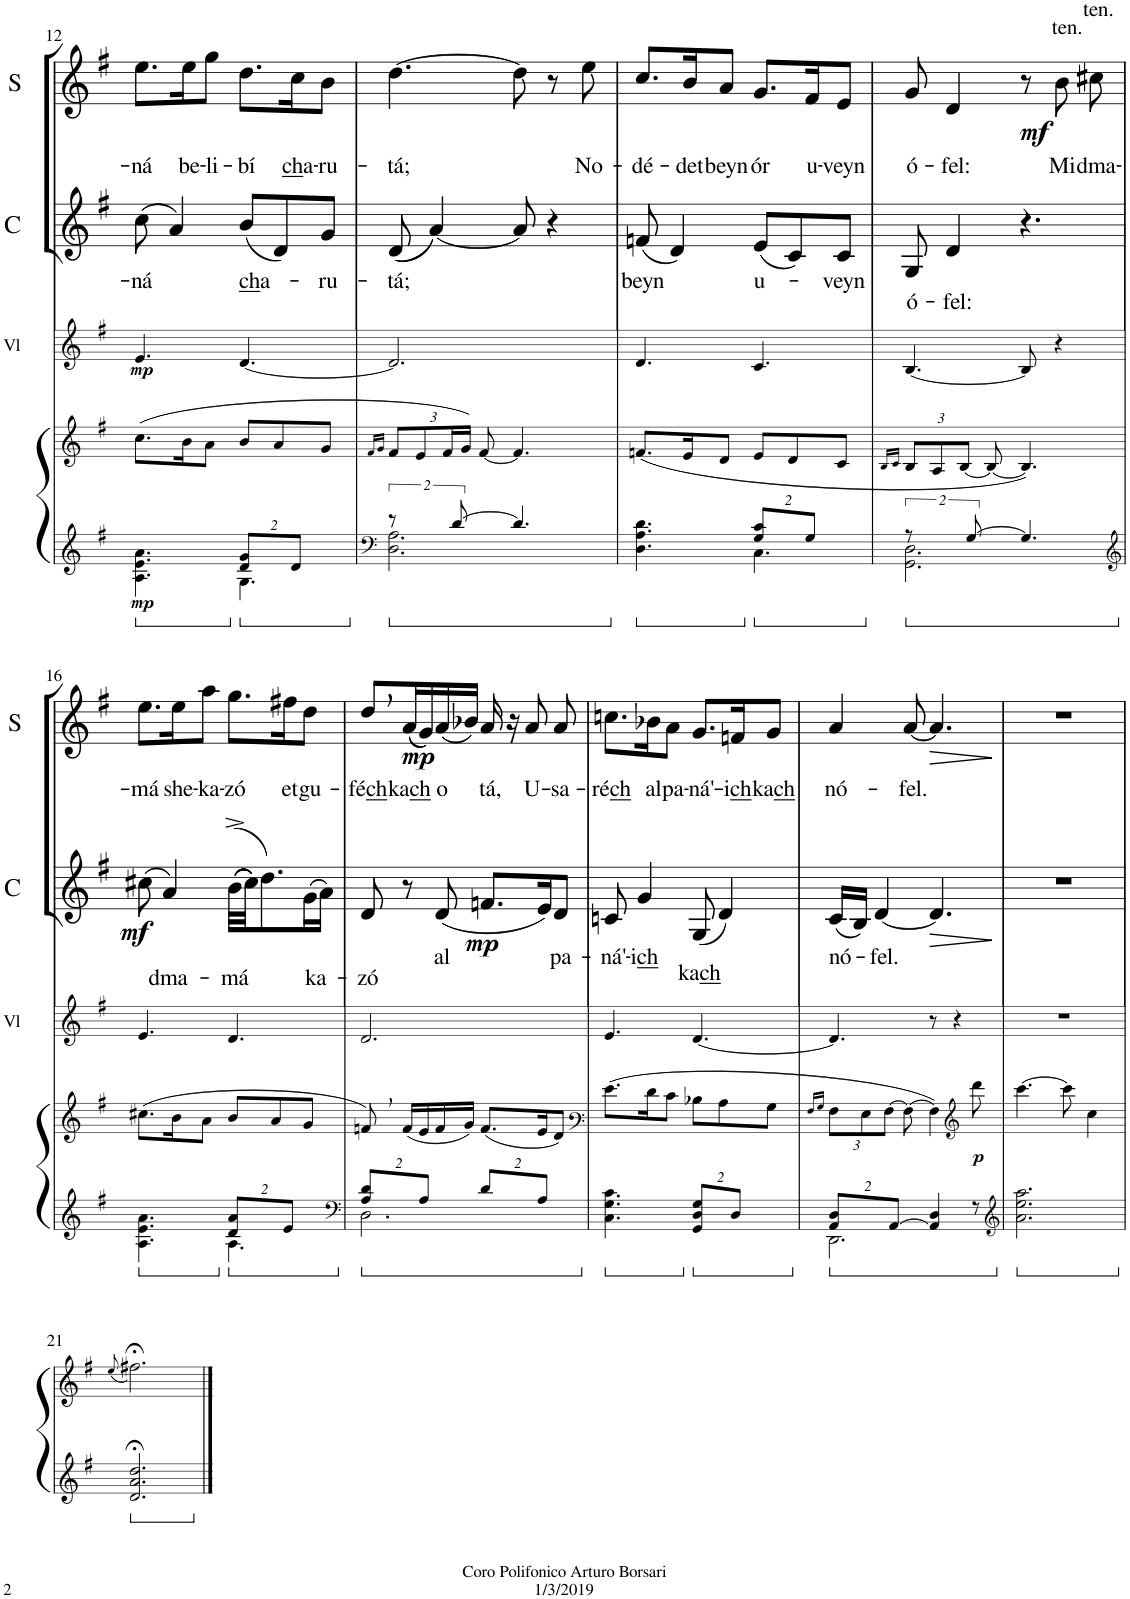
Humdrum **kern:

**kern	**dynam	**kern	**dynam	**kern	**dynam	**kern	**text	**dynam	**kern	**text	**dynam
*part5	*part5	*part4	*part4	*part3	*part3	*part2	*part2	*part2	*part1	*part1	*part1
*staff5	*staff5	*staff4	*staff4	*staff3	*staff3	*staff2	*staff2	*staff2	*staff1	*staff1	*staff1
*I"Piano	*	*I"Pianoforte	*	*I"Violino	*	*I"Contralti	*	*	*I"Soprani	*	*
*I'Pno	*	*I'Pno	*	*I'Vl	*	*I'C	*	*	*I'S	*	*
!!LO:PB:g=z
*clefG2	*	*clefG2	*	*clefG2	*	*clefG2	*	*	*clefG2	*	*
*	*	*	*	*	*	*	*	*	*Trd1c2	*	*
*k[f#]	*	*k[f#]	*	*k[f#]	*	*k[f#]	*	*	*k[f#]	*	*
*M6/8	*	*M6/8	*	*M6/8	*	*M6/8	*	*	*M6/8	*	*
*ped	*	*	*	*	*	*	*	*	*	*	*
=12	=12	=12	=12	=12	=12	=12	=12	=12	=12	=12	=12
*^	*	*	*	*	*	*	*	*	*	*	*
!	!	!LO:DY:b	!	!	!	!LO:DY:b	!	!LO:LY:b	!	!	!LO:LY:b	!
4.A\ 4.e\ 4.a\	4.ryy	mp	(8.cc\L	.	4.e/	mp	(8cc\	-ná	.	8.ee\L	-ná	.
.	.	.	.	.	.	.	4a/)	.	.	.	.	.
!	!	!	!	!	!	!	!	!	!	!	!LO:LY:b	!
.	.	.	16b\K	.	.	.	.	.	.	16ee\K	be-	.
!	!	!	!	!	!	!	!	!	!	!	!LO:LY:b	!
.	.	.	8a\J	.	.	.	.	.	.	8gg\J	-li-	.
*Xped	*	*	*	*	*	*	*	*	*	*	*	*
*ped	*	*	*	*	*	*	*	*	*	*	*	*
*Xbrackettup	*	*	*	*	*	*	*	*	*	*	*	*
!	!	!	!	!	!	!	!	!LO:LY:b	!	!	!LO:LY:b	!
16%3d/ 16%3g/L	4.G\	.	8b/L	.	[4.d/	.	(8b/L	-ch a	.	8.dd\L	-bí	.
.	.	.	8a/	.	.	.	8d/)	.	.	.	.	.
!	!	!	!	!	!	!	!	!	!	!	!LO:LY:b	!
16%3d/J	.	.	.	.	.	.	.	.	.	16cc\K	ch a	.
!	!	!	!	!	!	!	!	!LO:LY:b	!	!	!LO:LY:b	!
.	.	.	8g/J	.	.	.	8g/J	-ru-	.	8b\J	-ru-	.
=13	=13	=13	=13	=13	=13	=13	=13	=13	=13	=13	=13	=13
*clefF4	*	*	*	*	*	*	*	*	*	*	*	*
.	.	.	16qf#/LL	.	.	.	.	.	.	.	.	.
.	.	.	16qg/JJ	.	.	.	.	.	.	.	.	.
*Xped	*	*	*	*	*	*	*	*	*	*	*	*
*ped	*	*	*	*	*	*	*	*	*	*	*	*
*brackettup	*	*	*Xbrackettup	*	*	*	*	*	*	*	*	*
!	!	!	!	!	!	!	!	!LO:LY:b	!	!	!LO:LY:b	!
16%3r	2.D\ 2.A\	.	12f#/L	.	2.d/]	.	((8d/	-tá;	.	[4.dd\	-tá;	.
.	.	.	12e/	.	.	.	.	.	.	.	.	.
.	.	.	.	.	.	.	[4a/))	.	.	.	.	.
.	.	.	24f#/L	.	.	.	.	.	.	.	.	.
[16%3d/	.	.	.	.	.	.	.	.	.	.	.	.
.	.	.	24g/JJ)	.	.	.	.	.	.	.	.	.
.	.	.	[8f#/	.	.	.	.	.	.	.	.	.
4.d/]	.	.	4.f#/]	.	.	.	8a/]	.	.	8dd\]	.	.
.	.	.	.	.	.	.	4r	.	.	8r	.	.
!	!	!	!	!	!	!	!	!	!	!	!LO:LY:b	!
.	.	.	.	.	.	.	.	.	.	8ee\	No-	.
=14	=14	=14	=14	=14	=14	=14	=14	=14	=14	=14	=14	=14
*Xped	*	*	*	*	*	*	*	*	*	*	*	*
*ped	*	*	*	*	*	*	*	*	*	*	*	*
!	!	!	!	!	!	!	!	!LO:LY:b	!	!	!LO:LY:b	!
4.D\ 4.A\ 4.d\	4.ryy	.	(8.fn/L	.	4.d/	.	(8fn/	beyn	.	8.cc/L	-dé-	.
.	.	.	.	.	.	.	4d/)	.	.	.	.	.
!	!	!	!	!	!	!	!	!	!	!	!LO:LY:b	!
.	.	.	16e/K	.	.	.	.	.	.	16b/K	-det	.
!	!	!	!	!	!	!	!	!	!	!	!LO:LY:b	!
.	.	.	8d/J	.	.	.	.	.	.	8a/J	beyn	.
*Xped	*	*	*	*	*	*	*	*	*	*	*	*
*ped	*	*	*	*	*	*	*	*	*	*	*	*
*Xbrackettup	*	*	*	*	*	*	*	*	*	*	*	*
!	!	!	!	!	!	!	!	!LO:LY:b	!	!	!LO:LY:b	!
16%3G/ 16%3c/L	4.C\	.	8e/L	.	4.c/	.	(8e/L	u-	.	8.g/L	ór	.
.	.	.	8d/	.	.	.	8c/)	.	.	.	.	.
!	!	!	!	!	!	!	!	!	!	!	!LO:LY:b	!
16%3G/J	.	.	.	.	.	.	.	.	.	16f#/K	u-	.
!	!	!	!	!	!	!	!	!LO:LY:b	!	!	!LO:LY:b	!
.	.	.	8c/J	.	.	.	8c/J	-veyn	.	8e/J	-veyn	.
=15	=15	=15	=15	=15	=15	=15	=15	=15	=15	=15	=15	=15
.	.	.	16qB/LL	.	.	.	.	.	.	.	.	.
.	.	.	16qc/JJ	.	.	.	.	.	.	.	.	.
*Xped	*	*	*	*	*	*	*	*	*	*	*	*
*ped	*	*	*	*	*	*	*	*	*	*	*	*
*brackettup	*	*	*	*	*	*	*	*	*	*	*	*
!	!	!	!	!	!	!	!	!LO:LY:b	!	!	!LO:LY:b	!
16%3r	2.GG\ 2.D\	.	12B/L	.	[4.B/	.	8G/	ó-	.	8g/	ó-	.
.	.	.	12A/	.	.	.	.	.	.	.	.	.
!	!	!	!	!	!	!	!	!LO:LY:b	!	!	!LO:LY:b	!
.	.	.	.	.	.	.	4d/	-fel:	.	4d/	-fel:	.
.	.	.	[12B/J	.	.	.	.	.	.	.	.	.
[16%3G/	.	.	.	.	.	.	.	.	.	.	.	.
.	.	.	8B/_	.	.	.	.	.	.	.	.	.
!	!	!	!	!	!	!	!	!	!	!	!	!LO:DY:b
4.G/]	.	.	4.B/])	.	8B/]	.	4.r	.	.	8r	.	mf
!	!	!	!	!	!	!	!	!	!	!LO:TX:a:t=ten.	!	!
!	!	!	!	!	!	!	!	!	!	!	!LO:LY:b	!
.	.	.	.	.	4r	.	.	.	.	8b\	Mi	.
!	!	!	!	!	!	!	!	!	!	!LO:TX:a:t=ten.	!	!
!	!	!	!	!	!	!	!	!	!	!	!LO:LY:b	!
.	.	.	.	.	.	.	.	.	.	8cc#X\	dma-	.
!!LO:LB:g=z
=16	=16	=16	=16	=16	=16	=16	=16	=16	=16	=16	=16	=16
*clefG2	*	*	*	*	*	*	*	*	*	*	*	*
*Xped	*	*	*	*	*	*	*	*	*	*	*	*
*ped	*	*	*	*	*	*	*	*	*	*	*	*
!	!	!	!	!	!	!	!	!LO:LY:b	!LO:DY:b	!	!LO:LY:b	!
4.A\ 4.e\ 4.a\	4.ryy	.	(8.cc#X\L	.	4.e/	.	(8cc#X\	dma-	mf	8.ee\L	-má	.
.	.	.	.	.	.	.	4a/)	.	.	.	.	.
!	!	!	!	!	!	!	!	!	!	!	!LO:LY:b	!
.	.	.	16b\K	.	.	.	.	.	.	16ee\K	she-	.
!	!	!	!	!	!	!	!	!	!	!	!LO:LY:b	!
.	.	.	8a\J	.	.	.	.	.	.	8aa\J	-ka-	.
*Xped	*	*	*	*	*	*	*	*	*	*	*	*
*ped	*	*	*	*	*	*	*	*	*	*	*	*
*Xbrackettup	*	*	*	*	*	*	*	*	*	*	*	*
!	!	!	!	!	!	!	!	!LO:LY:b	!	!	!LO:LY:b	!
16%3d/ 16%3a/L	4.A\	.	8b/L	.	4.d/	.	((((((32b^\LLL	-má	.	8.gg\L	-zó	.
.	.	.	.	.	.	.	32cc#\JJ)))))	.	.	.	.	.
.	.	.	.	.	.	.	8.dd\)	.	.	.	.	.
.	.	.	8a/	.	.	.	.	.	.	.	.	.
!	!	!	!	!	!	!	!	!	!	!	!LO:LY:b	!
16%3e/J	.	.	.	.	.	.	.	.	.	16ff#X\K	et	.
!	!	!	!	!	!	!	!	!LO:LY:b	!	!	!LO:LY:b	!
.	.	.	8g/J	.	.	.	(16g\L	ka-	.	8dd\J	gu-	.
.	.	.	.	.	.	.	16a\JJ)	.	.	.	.	.
=17	=17	=17	=17	=17	=17	=17	=17	=17	=17	=17	=17	=17
*clefF4	*	*	*	*	*	*	*	*	*	*	*	*
*Xped	*	*	*	*	*	*	*	*	*	*	*	*
*ped	*	*	*	*	*	*	*	*	*	*	*	*
!	!	!	!	!	!	!	!	!LO:LY:b	!	!	!LO:LY:b	!
16%3A/ 16%3d/L	2.D\	.	8fn,/)	.	2.d/	.	8d/	-zó	.	8dd,/L	-fé ch	.
!	!	!	!	!	!	!	!	!	!	!	!LO:LY:b	!LO:DY:b
.	.	.	(16f/LL	.	.	.	8r	.	.	((16a/L	ka ch	mp
16%3A/J	.	.	16e/	.	.	.	.	.	.	16g/))	.	.
!	!	!	!	!	!	!	!	!LO:LY:b	!	!	!LO:LY:b	!
.	.	.	16f/	.	.	.	(8d/	al	.	(16a/	o	.
.	.	.	16g/JJ)	.	.	.	.	.	.	16b-X/JJ)	.	.
!	!	!	!	!	!	!	!	!	!LO:DY:b	!	!LO:LY:b	!
16%3d/L	.	.	(8.f/L	.	.	.	8.fn/L	.	mp	16a/	tá,	.
.	.	.	.	.	.	.	.	.	.	16r	.	.
!	!	!	!	!	!	!	!	!	!	!	!LO:LY:b	!
.	.	.	.	.	.	.	.	.	.	8a/	U-	.
16%3A/J	.	.	16e/K	.	.	.	16e/K)	.	.	.	.	.
!	!	!	!	!	!	!	!	!LO:LY:b	!	!	!LO:LY:b	!
.	.	.	8d/J)	.	.	.	8d/J	pa-	.	8a/	-sa-	.
=18	=18	=18	=18	=18	=18	=18	=18	=18	=18	=18	=18	=18
*	*	*	*clefF3	*	*	*	*	*	*	*	*	*
*Xped	*	*	*	*	*	*	*	*	*	*	*	*
*ped	*	*	*	*	*	*	*	*	*	*	*	*
!	!	!	!	!	!	!	!	!LO:LY:b	!	!	!LO:LY:b	!
4.ryy	4.C\ 4.G\ 4.c\	.	(8.g\L	.	4.e/	.	8cn/	-ná'-	.	8.ccn\L	-ré ch	.
!	!	!	!	!	!	!	!	!LO:LY:b	!	!	!	!
.	.	.	.	.	.	.	4g/	-i ch	.	.	.	.
!	!	!	!	!	!	!	!	!	!	!	!LO:LY:b	!
.	.	.	16f#\K	.	.	.	.	.	.	16b-X\K	al	.
!	!	!	!	!	!	!	!	!	!	!	!LO:LY:b	!
.	.	.	8e\J	.	.	.	.	.	.	8a\J	pa-	.
*Xped	*	*	*	*	*	*	*	*	*	*	*	*
*ped	*	*	*	*	*	*	*	*	*	*	*	*
!	!	!	!	!	!	!	!	!LO:LY:b	!	!	!LO:LY:b	!
16%3GG/ 16%3D/ 16%3G/L	4.ryy	.	8d-X\L	.	[4.d/	.	(8G/	ka ch	.	8.g/L	-ná'-	.
.	.	.	8c\	.	.	.	4d/)	.	.	.	.	.
!	!	!	!	!	!	!	!	!	!	!	!LO:LY:b	!
16%3D/J	.	.	.	.	.	.	.	.	.	16fn/K	-i ch	.
!	!	!	!	!	!	!	!	!	!	!	!LO:LY:b	!
.	.	.	8B\J	.	.	.	.	.	.	8g/J	ka ch	.
=19	=19	=19	=19	=19	=19	=19	=19	=19	=19	=19	=19	=19
.	.	.	16qA/LL	.	.	.	.	.	.	.	.	.
.	.	.	16qB/JJ	.	.	.	.	.	.	.	.	.
*Xped	*	*	*	*	*	*	*	*	*	*	*	*
*ped	*	*	*	*	*	*	*	*	*	*	*	*
!	!	!	!	!	!	!	!	!LO:LY:b	!	!	!LO:LY:b	!
16%3AA/ 16%3D/L	2.DD\	.	12A\L	.	4.d/]	.	(16c/LL	nó-	.	4a/	nó-	.
.	.	.	.	.	.	.	16B/JJ)	.	.	.	.	.
.	.	.	12G\	.	.	.	.	.	.	.	.	.
!	!	!	!	!	!	!	!	!LO:LY:b	!	!	!	!
.	.	.	.	.	.	.	[4d/	-fel.	.	.	.	.
.	.	.	[12A\J	.	.	.	.	.	.	.	.	.
[16%3AA/J	.	.	.	.	.	.	.	.	.	.	.	.
!	!	!	!	!	!	!	!	!	!	!	!LO:LY:b	!
.	.	.	8A\_	.	.	.	.	.	.	[8a/	-fel.	.
!	!	!	!	!	!	!	!	!	!LO:HP:b	!	!	!LO:HP:b
4AA/] 4D/	.	.	4A\])	.	8r	.	4.d/]	.	>	4.a/]	.	>
.	.	.	.	.	4r	.	.	.	.	.	.	.
*	*	*	*clefG2	*	*	*	*	*	*	*	*	*
!	!	!	!	!LO:DY:b	!	!	!	!	!	!	!	!
8r	.	.	8ddd\	p	.	.	.	.	.	.	.	.
*v	*v	*	*	*	*	*	*	*	*	*	*	*
.	.	.	.	.	.	.	.	]	.	.	]
=20	=20	=20	=20	=20	=20	=20	=20	=20	=20	=20	=20
*clefG2	*	*	*	*	*	*	*	*	*	*	*
*Xped	*	*	*	*	*	*	*	*	*	*	*
*ped	*	*	*	*	*	*	*	*	*	*	*
2.a\ 2.ee\ 2.aa\	.	[4.ccc\	.	2.r	.	2.r	.	.	2.r	.	.
.	.	8ccc\]	.	.	.	.	.	.	.	.	.
.	.	4cc\	.	.	.	.	.	.	.	.	.
!!LO:LB:g=z
=21	=21	=21	=21	=21	=21	=21	=21	=21	=21	=21	=21
.	.	(8qee/	.	.	.	.	.	.	.	.	.
*Xped	*	*	*	*	*	*	*	*	*	*	*
*ped	*	*	*	*	*	*	*	*	*	*	*
2.d/;< 2.a/;< 2.dd/;<	.	2.ff#X;<\)	.	2.r;<	.	2.r;<	.	.	2.r;<	.	.
*Xped	*	*	*	*	*	*	*	*	*	*	*
==	==	==	==	==	==	==	==	==	==	==	==
*-	*-	*-	*-	*-	*-	*-	*-	*-	*-	*-	*-
